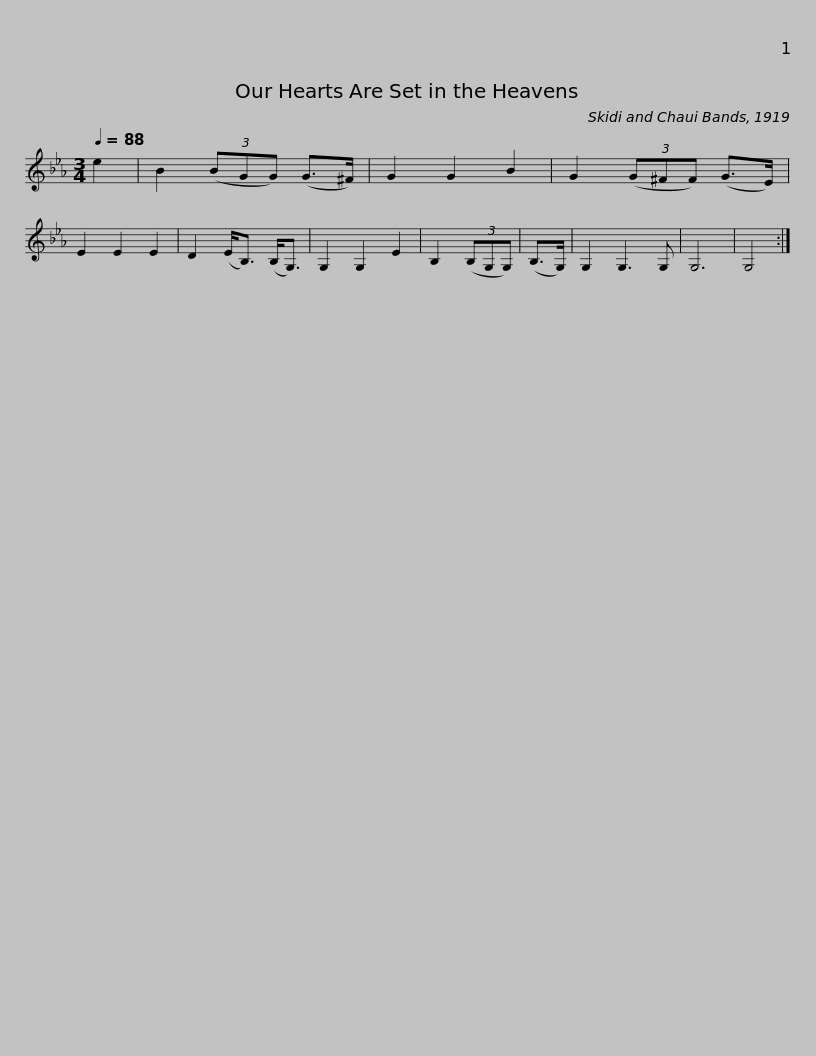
X:1
L:1/8
Q:1/4=88
M:3/4
I:linebreak $
K:Eb
V:1 treble
V:1
 e2 | B2 (3(BGG) (G>^F) | G2 G2 B2 | G2 (3(G^FF) (G>E) | E2 E2 E2 | %5
 D2 (E<B,) (B,<G,) | G,2 G,2 E2 | B,2 (3(B,G,G,) | (B,>G,) |$ G,2 G,3 G, | %10
 G,6 | G,4 :| %12
